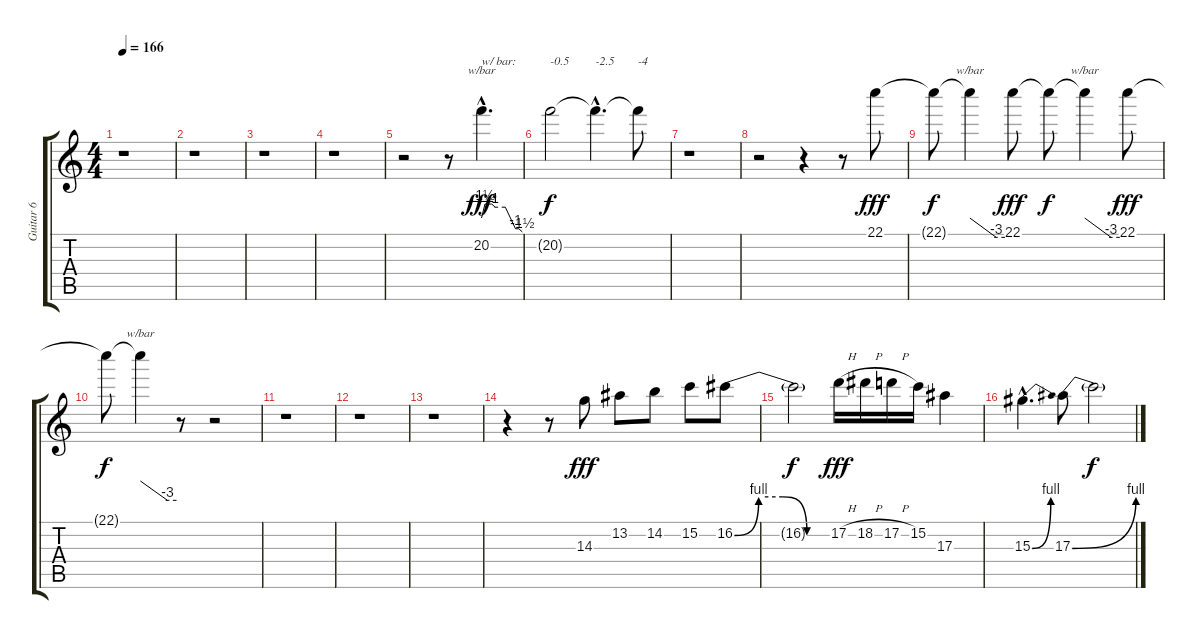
\track ("Guitar 6" "Guitar 6") {instrument distortionguitar}
\staff {score tabs}
\tuning (D4 A3 F3 C3 G2 C2) {hide}
\ts (4 4)
\tempo 166
\clef g2
\ks c
r.1{dy f} |
r.1 |
r.1 |
r.1 |
r.2 r.8 20.2{hac}.4{d tbe (custom default 0 0 5 6 15 6 20 4 35 4 50 -4 55 -4 60 -6) txt "w/ bar:" dy fff} |
20.2{t}.2{txt "-0.5" dy f} 20.2{hac t}.4{d txt "-2.5"} 20.2{t}.8{txt "-4"} |
r.1 |
r.2 r.4 r.8 22.1.8{dy fff} |
22.1{t}.8{dy f} 22.1{t}.4{tbe (custom default 0 0 45 -12 60 -12) volume 0} 22.1.8{dy fff volume 16} 22.1{t}.8{dy f} 22.1{t}.4{tbe (custom default 0 0 45 -12 60 -12) volume 0} 22.1.8{dy fff volume 16} |
22.1{t}.8{dy f} 22.1{t}.4{tbe (custom default 0 0 45 -12 60 -12) volume 0} r.8{volume 16} r.2 |
r.1 |
r.1 |
r.1 |
r.4 r.8 14.3.8{dy fff} 13.2.8 14.2.8 15.2.8 16.2{be (custom 0 0 15 4 30 4 45 0 60 0)}.8 |
16.2{t}.2{dy f} 17.2{h}.16{dy fff} 18.2{h}.16 17.2{h}.16 15.2.16 17.3.4 |
15.3{be (bend 0 0 60 4) hac}.4{d} 17.3{be (bend 0 0 60 4)}.8 17.3{t}.2{dy f}
